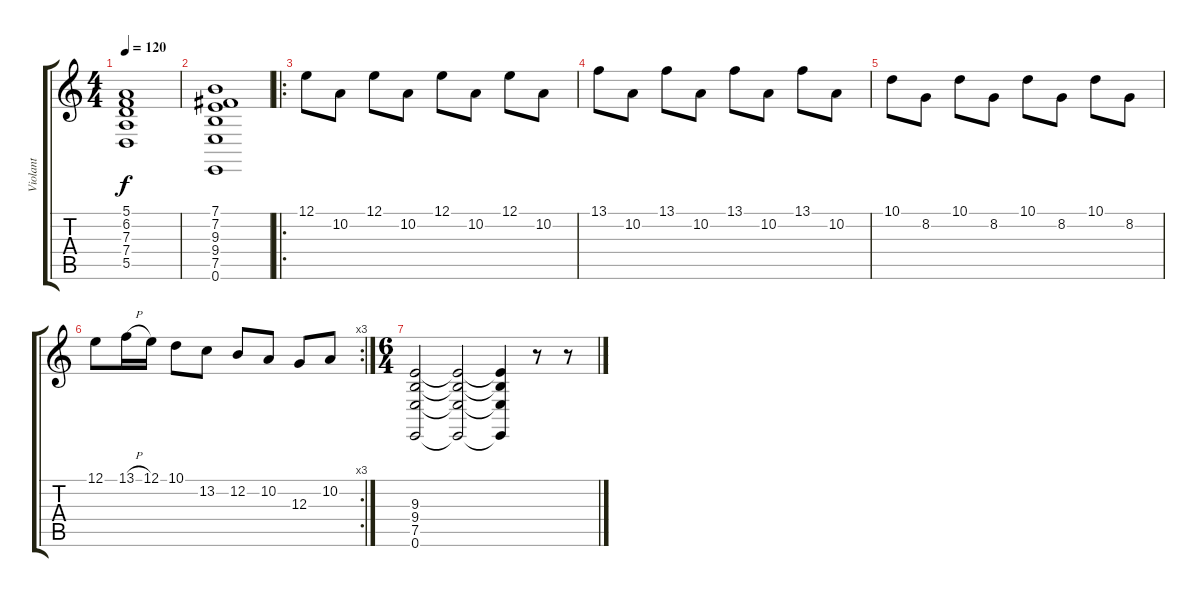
\track ("Violant" "Violant") {instrument viola}
\staff {score tabs}
\tuning (E4 B3 G3 D3 A2 E2) {hide}
\ts (4 4)
\tempo 120
\clef g2
\ks c
(5.1 6.2 7.3 7.4 5.5).1{dy f} |
(7.1 7.2 9.3 9.4 7.5 0.6).1 |
\ro
12.1.8 10.2.8 12.1.8 10.2.8 12.1.8 10.2.8 12.1.8 10.2.8 |
13.1.8 10.2.8 13.1.8 10.2.8 13.1.8 10.2.8 13.1.8 10.2.8 |
10.1.8 8.2.8 10.1.8 8.2.8 10.1.8 8.2.8 10.1.8 8.2.8 |
\rc 3
12.1.8 13.1{h}.16 12.1.16 10.1.8 13.2.8 12.2.8 10.2.8 12.3.8 10.2.8 |
\ts (6 4)
(9.3 9.4 7.5 0.6).2 (9.3{t} 9.4{t} 7.5{t} 0.6{t}).2 (9.3{t} 9.4{t} 7.5{t} 0.6{t}).4 r.8 r.8
